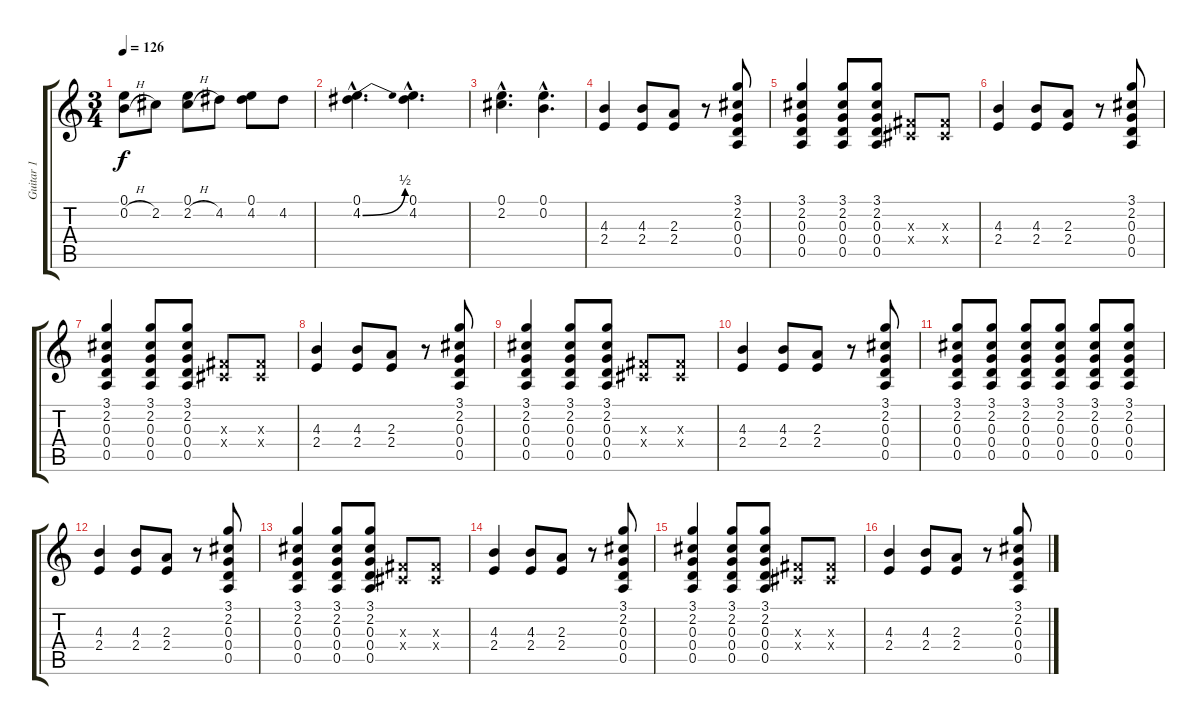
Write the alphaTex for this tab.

\track ("Guitar 1" "Guitar 1") {instrument acousticguitarsteel}
\staff {score tabs}
\tuning (E4 B3 G3 D3 A2 E2) {hide}
\ts (3 4)
\tempo 126
\clef g2
\ks c
(0.1 0.2{h}).8{dy f} 2.2.8 (0.1 2.2{h}).8 4.2.8 (0.1 4.2).8 4.2.8 |
(0.1{hac} 4.2{be (bend 0 0 60 2) hac}).4{d} (0.1{hac} 4.2{hac}).4{d} |
(0.1{hac} 2.2{hac}).4{d} (0.1{hac} 0.2{hac}).4{d} |
(4.3 2.4).4 (4.3 2.4).8 (2.3 2.4).8 r.8 (3.1 2.2 0.3 0.4 0.5).8 |
(3.1 2.2 0.3 0.4 0.5).4 (3.1 2.2 0.3 0.4 0.5).8 (3.1 2.2 0.3 0.4 0.5).8 (-1.3{x} -1.4{x}).8 (-1.3{x} -1.4{x}).8 |
(4.3 2.4).4 (4.3 2.4).8 (2.3 2.4).8 r.8 (3.1 2.2 0.3 0.4 0.5).8 |
(3.1 2.2 0.3 0.4 0.5).4 (3.1 2.2 0.3 0.4 0.5).8 (3.1 2.2 0.3 0.4 0.5).8 (-1.3{x} -1.4{x}).8 (-1.3{x} -1.4{x}).8 |
(4.3 2.4).4 (4.3 2.4).8 (2.3 2.4).8 r.8 (3.1 2.2 0.3 0.4 0.5).8 |
(3.1 2.2 0.3 0.4 0.5).4 (3.1 2.2 0.3 0.4 0.5).8 (3.1 2.2 0.3 0.4 0.5).8 (-1.3{x} -1.4{x}).8 (-1.3{x} -1.4{x}).8 |
(4.3 2.4).4 (4.3 2.4).8 (2.3 2.4).8 r.8 (3.1 2.2 0.3 0.4 0.5).8 |
(3.1 2.2 0.3 0.4 0.5).8 (3.1 2.2 0.3 0.4 0.5).8 (3.1 2.2 0.3 0.4 0.5).8 (3.1 2.2 0.3 0.4 0.5).8 (3.1 2.2 0.3 0.4 0.5).8 (3.1 2.2 0.3 0.4 0.5).8 |
(4.3 2.4).4 (4.3 2.4).8 (2.3 2.4).8 r.8 (3.1 2.2 0.3 0.4 0.5).8 |
(3.1 2.2 0.3 0.4 0.5).4 (3.1 2.2 0.3 0.4 0.5).8 (3.1 2.2 0.3 0.4 0.5).8 (-1.3{x} -1.4{x}).8 (-1.3{x} -1.4{x}).8 |
(4.3 2.4).4 (4.3 2.4).8 (2.3 2.4).8 r.8 (3.1 2.2 0.3 0.4 0.5).8 |
(3.1 2.2 0.3 0.4 0.5).4 (3.1 2.2 0.3 0.4 0.5).8 (3.1 2.2 0.3 0.4 0.5).8 (-1.3{x} -1.4{x}).8 (-1.3{x} -1.4{x}).8 |
(4.3 2.4).4 (4.3 2.4).8 (2.3 2.4).8 r.8 (3.1 2.2 0.3 0.4 0.5).8
